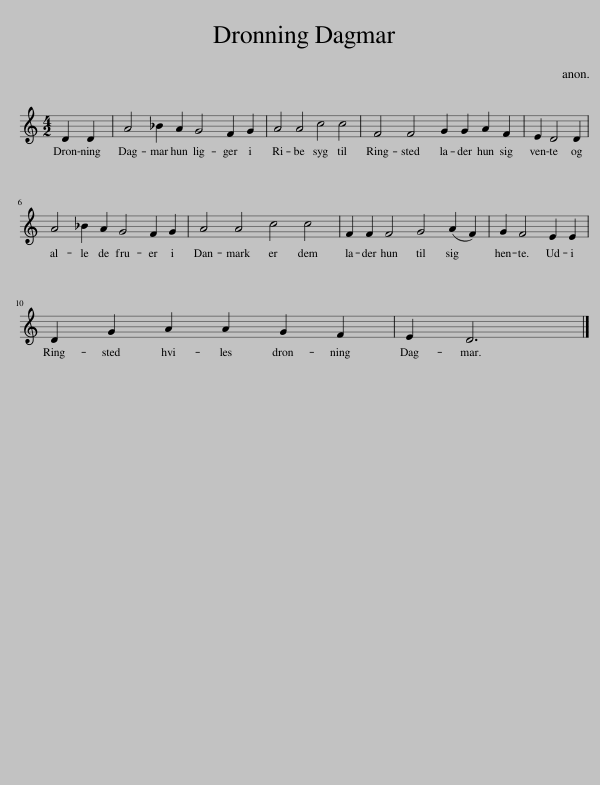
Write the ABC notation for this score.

X:1
L:1/8
M:4/2
I:linebreak $
K:C
V:1 treble
V:1
 D2 D2 | A4 _B2 A2 G4 F2 G2 | A4 A4 c4 c4 | F4 F4 G2 G2 A2 F2 | E2 D4 D2 |$ %5
 A4 _B2 A2 G4 F2 G2 | A4 A4 c4 c4 | F2 F2 F4 G4 (A2 F2) | G2 F4 E2 E2 |$ D2 G2 A2 A2 G2 F2 | %10
 E2 D6 |] %11
